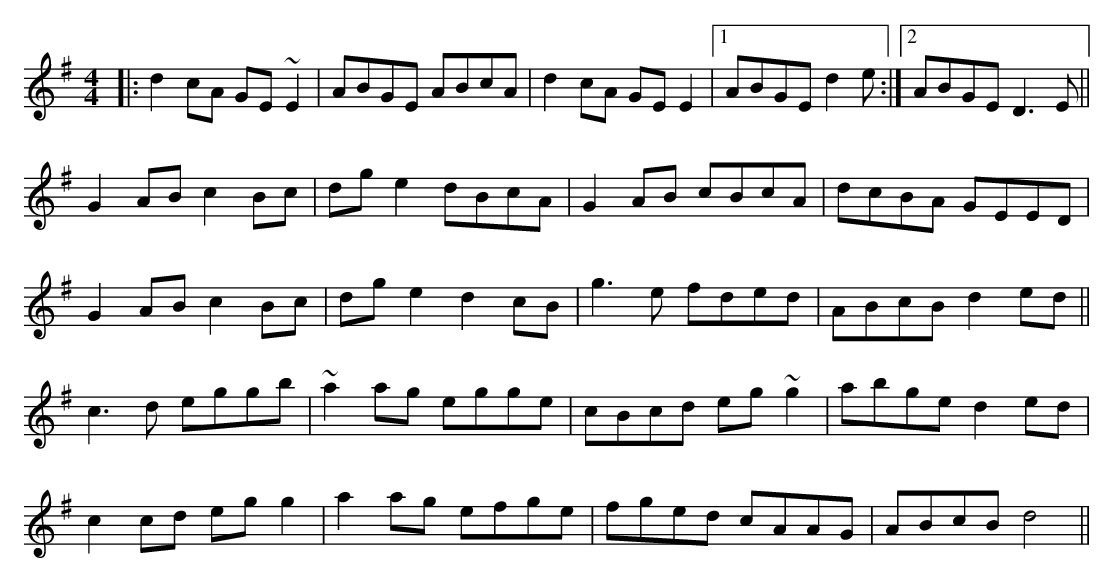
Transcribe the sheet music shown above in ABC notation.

X:1
M:4/4
K:Dmix
|:d2cA GE~E2|ABGE ABcA|d2cA GE E2|1 ABGE d2e:|2 ABGE D3E||
G2AB c2Bc|dge2 dBcA|G2AB cBcA|dcBA GEED|
G2AB c2Bc|dge2 d2cB|g3e fded|ABcB d2ed||
c3d eggb|~a2ag egge|cBcd eg~g2|abge d2ed|
c2cd egg2|a2ag efge|fged cAAG|ABcB d4||
